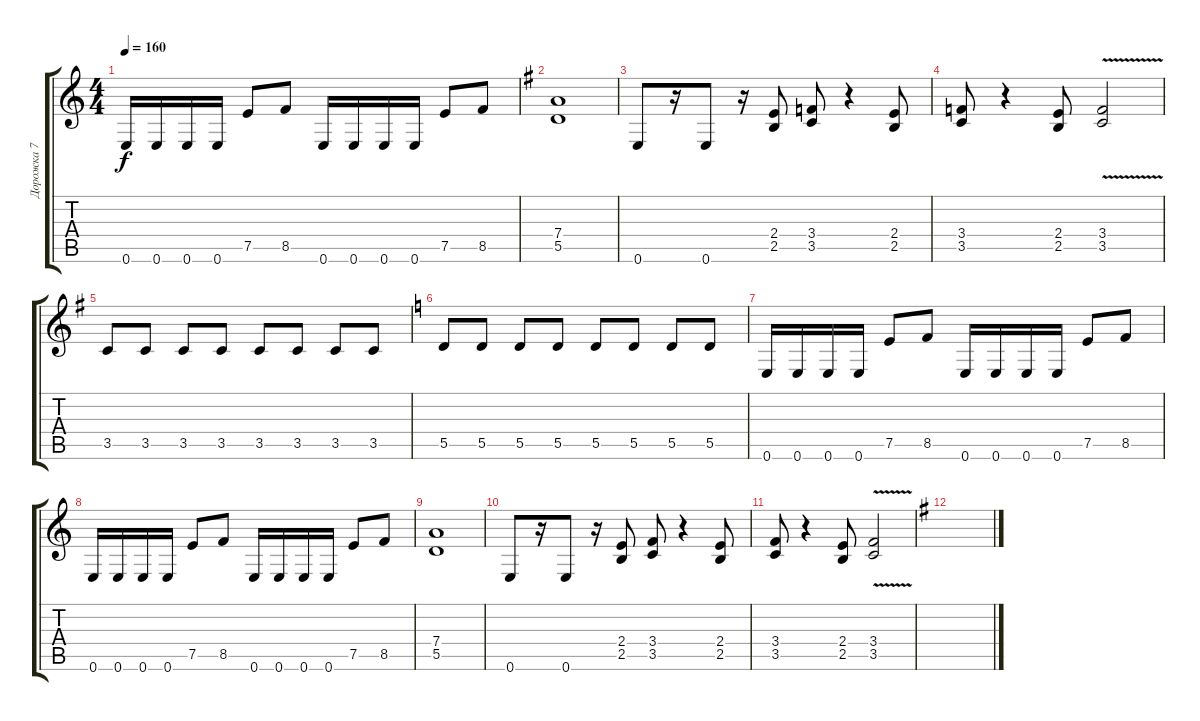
\track ("Дорожка 7" "Дорожка 7") {instrument acousticguitarnylon}
\staff {score tabs}
\tuning (E4 B3 G3 D3 A2 E2) {hide}
\ts (4 4)
\tempo 160
\clef g2
\ks c
0.6.16{dy f} 0.6.16 0.6.16 0.6.16 7.5.8 8.5.8 0.6.16 0.6.16 0.6.16 0.6.16 7.5.8 8.5.8 |
\ks g
(7.4 5.5).1 |
0.6.8 r.16 0.6.8 r.16 (2.4 2.5).8 (3.4 3.5).8 r.4 (2.4 2.5).8 |
(3.4 3.5).8 r.4 (2.4 2.5).8 (3.4{v} 3.5{v}).2 |
3.5.8 3.5.8 3.5.8 3.5.8 3.5.8 3.5.8 3.5.8 3.5.8 |
\ks c
5.5.8 5.5.8 5.5.8 5.5.8 5.5.8 5.5.8 5.5.8 5.5.8 |
0.6.16 0.6.16 0.6.16 0.6.16 7.5.8 8.5.8 0.6.16 0.6.16 0.6.16 0.6.16 7.5.8 8.5.8 |
0.6.16 0.6.16 0.6.16 0.6.16 7.5.8 8.5.8 0.6.16 0.6.16 0.6.16 0.6.16 7.5.8 8.5.8 |
(7.4 5.5).1 |
0.6.8 r.16 0.6.8 r.16 (2.4 2.5).8 (3.4 3.5).8 r.4 (2.4 2.5).8 |
(3.4 3.5).8 r.4 (2.4 2.5).8 (3.4{v} 3.5{v}).2 |
\ks g
